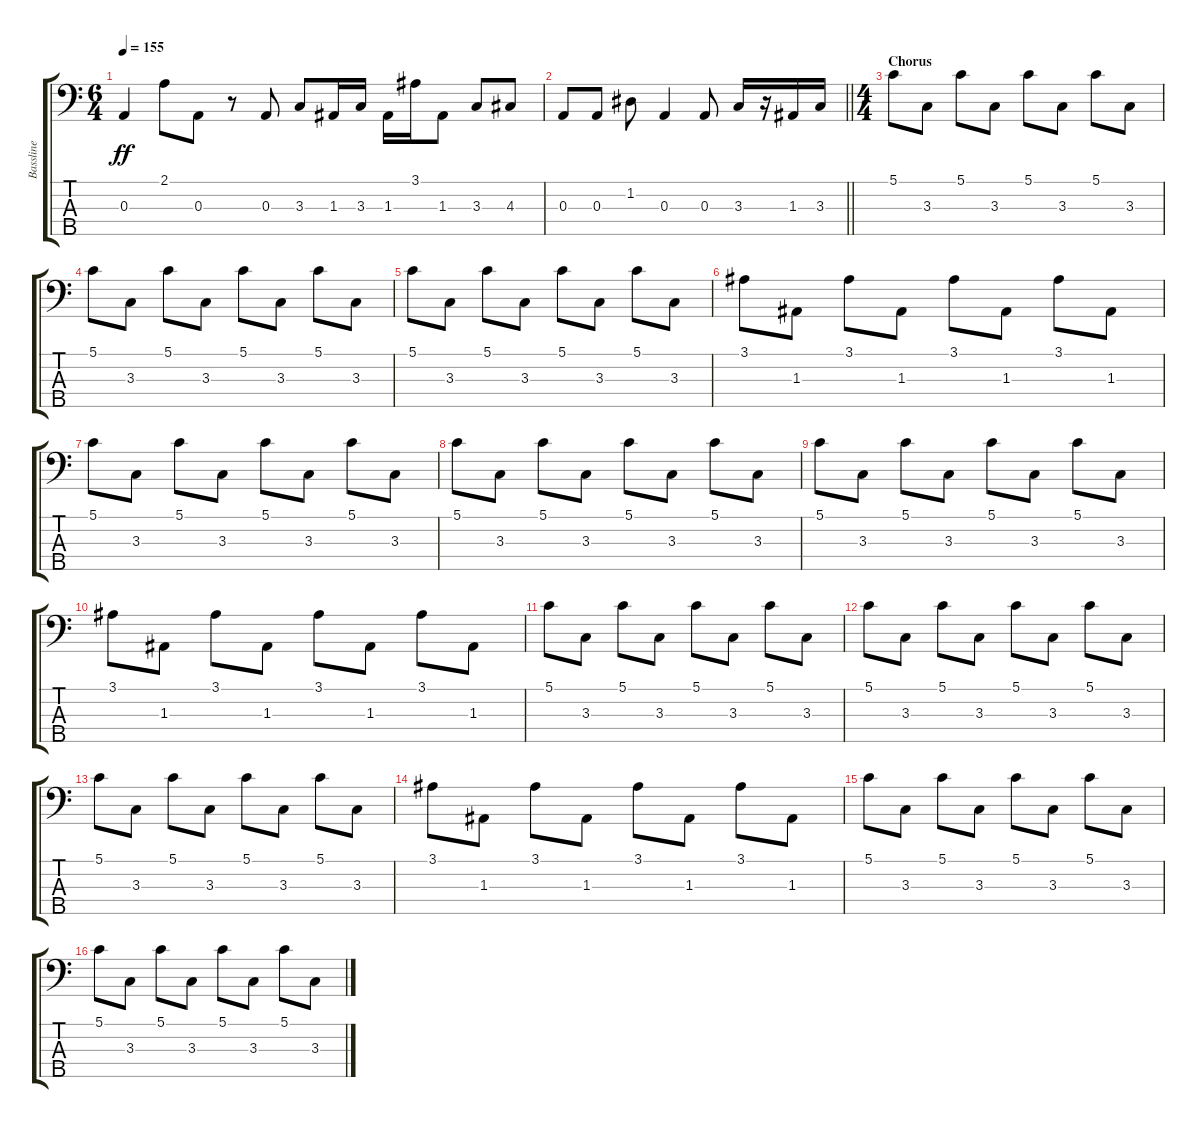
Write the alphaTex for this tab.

\track ("Bassline" "Bassline") {instrument electricbassfinger}
\staff {score tabs}
\tuning (G2 D2 A1 E1 B0) {hide}
\ts (6 4)
\tempo 155
\clef f4
\ks c
0.3.4{dy ff} 2.1.8 0.3.8 r.8 0.3.8 3.3.8 1.3.16 3.3.16 1.3.16 3.1.16 1.3.8 3.3.8 4.3.8 |
\barLineRight lightlight
0.3.8 0.3.8 1.2.8 0.3.4 0.3.8 3.3.16 r.16 1.3.16 3.3.16 |
\ts (4 4)
\section ("" "Chorus")
5.1.8 3.3.8 5.1.8 3.3.8 5.1.8 3.3.8 5.1.8 3.3.8 |
5.1.8 3.3.8 5.1.8 3.3.8 5.1.8 3.3.8 5.1.8 3.3.8 |
5.1.8 3.3.8 5.1.8 3.3.8 5.1.8 3.3.8 5.1.8 3.3.8 |
3.1.8 1.3.8 3.1.8 1.3.8 3.1.8 1.3.8 3.1.8 1.3.8 |
5.1.8 3.3.8 5.1.8 3.3.8 5.1.8 3.3.8 5.1.8 3.3.8 |
5.1.8 3.3.8 5.1.8 3.3.8 5.1.8 3.3.8 5.1.8 3.3.8 |
5.1.8 3.3.8 5.1.8 3.3.8 5.1.8 3.3.8 5.1.8 3.3.8 |
3.1.8 1.3.8 3.1.8 1.3.8 3.1.8 1.3.8 3.1.8 1.3.8 |
5.1.8 3.3.8 5.1.8 3.3.8 5.1.8 3.3.8 5.1.8 3.3.8 |
5.1.8 3.3.8 5.1.8 3.3.8 5.1.8 3.3.8 5.1.8 3.3.8 |
5.1.8 3.3.8 5.1.8 3.3.8 5.1.8 3.3.8 5.1.8 3.3.8 |
3.1.8 1.3.8 3.1.8 1.3.8 3.1.8 1.3.8 3.1.8 1.3.8 |
5.1.8 3.3.8 5.1.8 3.3.8 5.1.8 3.3.8 5.1.8 3.3.8 |
5.1.8 3.3.8 5.1.8 3.3.8 5.1.8 3.3.8 5.1.8 3.3.8
